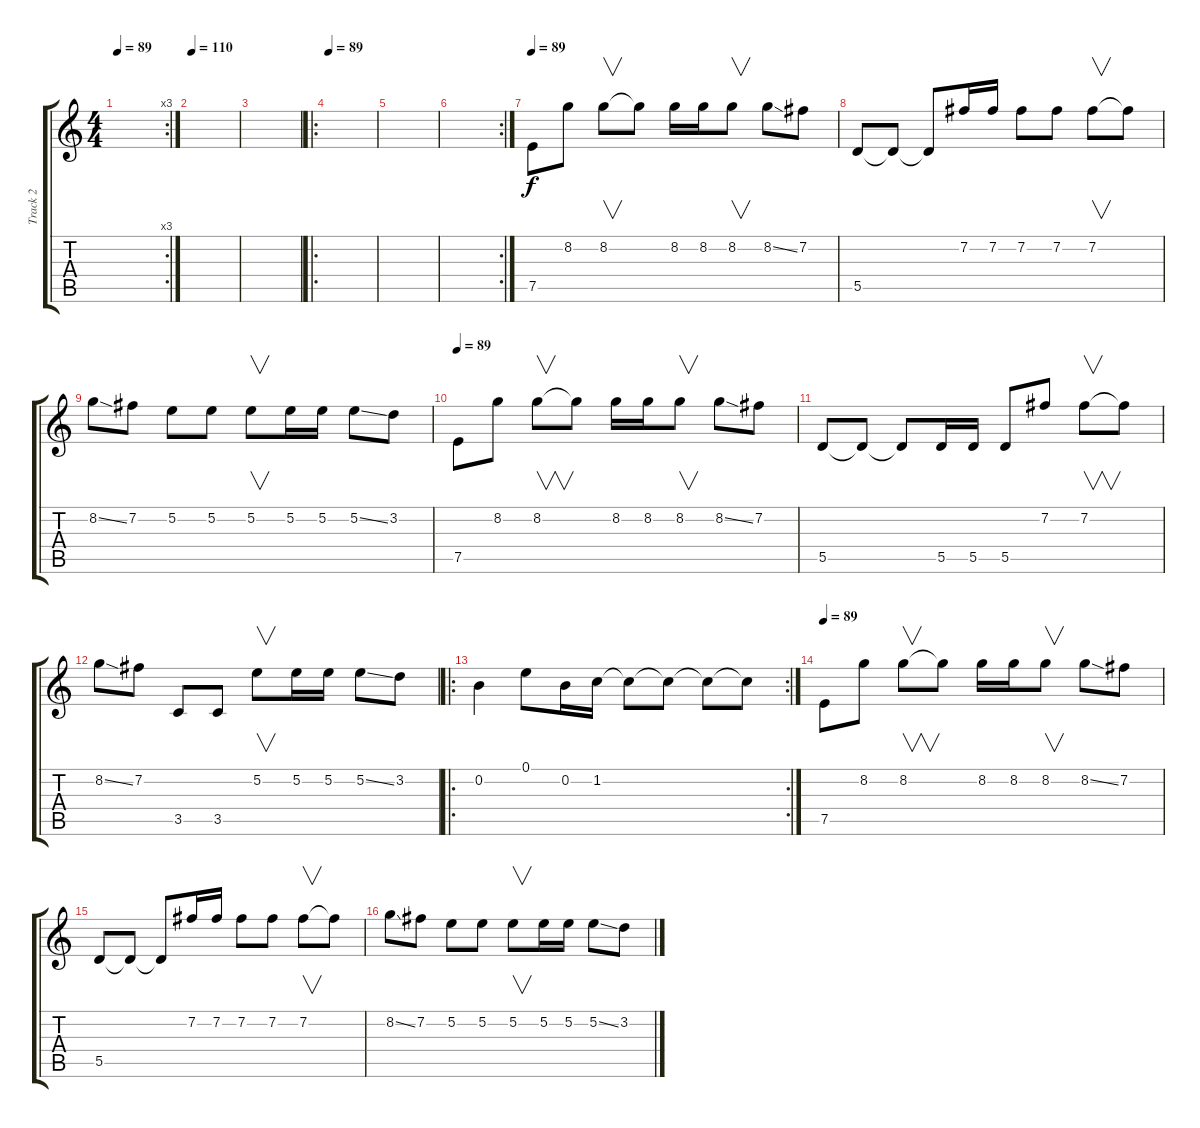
\track ("Track 2" "Track 2") {instrument distortionguitar}
\staff {score tabs}
\tuning (E4 B3 G3 D3 A2 E2) {hide}
\rc 3
\ts (4 4)
\tempo 89
\clef g2
\ks c
|
\tempo 110
|
|
\ro
\tempo 89
|
|
\rc 2
|
\tempo 89
7.5.8{instrument distortionguitar} 8.2.8 8.2.8{v} 8.2{t}.8 8.2.16 8.2.16 8.2.8{v} 8.2{ss}.8 7.2.8 |
5.5.8 5.5{t}.8 5.5{t}.8 7.2.16 7.2.16 7.2.8 7.2.8 7.2.8{v} 7.2{t}.8 |
8.2{ss}.8 7.2.8 5.2.8 5.2.8 5.2.8{v} 5.2.16 5.2.16 5.2{ss}.8 3.2.8 |
\tempo 89
7.5.8{instrument distortionguitar} 8.2.8 8.2.8{v} 8.2{t}.8 8.2.16 8.2.16 8.2.8{v} 8.2{ss}.8 7.2.8 |
5.5.8 5.5{t}.8 5.5{t}.8 5.5.16 5.5.16 5.5.8 7.2.8 7.2.8{v} 7.2{t}.8 |
8.2{ss}.8 7.2.8 3.5.8 3.5.8 5.2.8{v} 5.2.16 5.2.16 5.2{ss}.8 3.2.8 |
\ro
\rc 2
0.2.4 0.1.8 0.2.16 1.2.16 1.2{t}.8 1.2{t}.8 1.2{t}.8 1.2{t}.8 |
\tempo 89
7.5.8{instrument distortionguitar} 8.2.8 8.2.8{v} 8.2{t}.8 8.2.16 8.2.16 8.2.8{v} 8.2{ss}.8 7.2.8 |
5.5.8 5.5{t}.8 5.5{t}.8 7.2.16 7.2.16 7.2.8 7.2.8 7.2.8{v} 7.2{t}.8 |
8.2{ss}.8 7.2.8 5.2.8 5.2.8 5.2.8{v} 5.2.16 5.2.16 5.2{ss}.8 3.2.8
